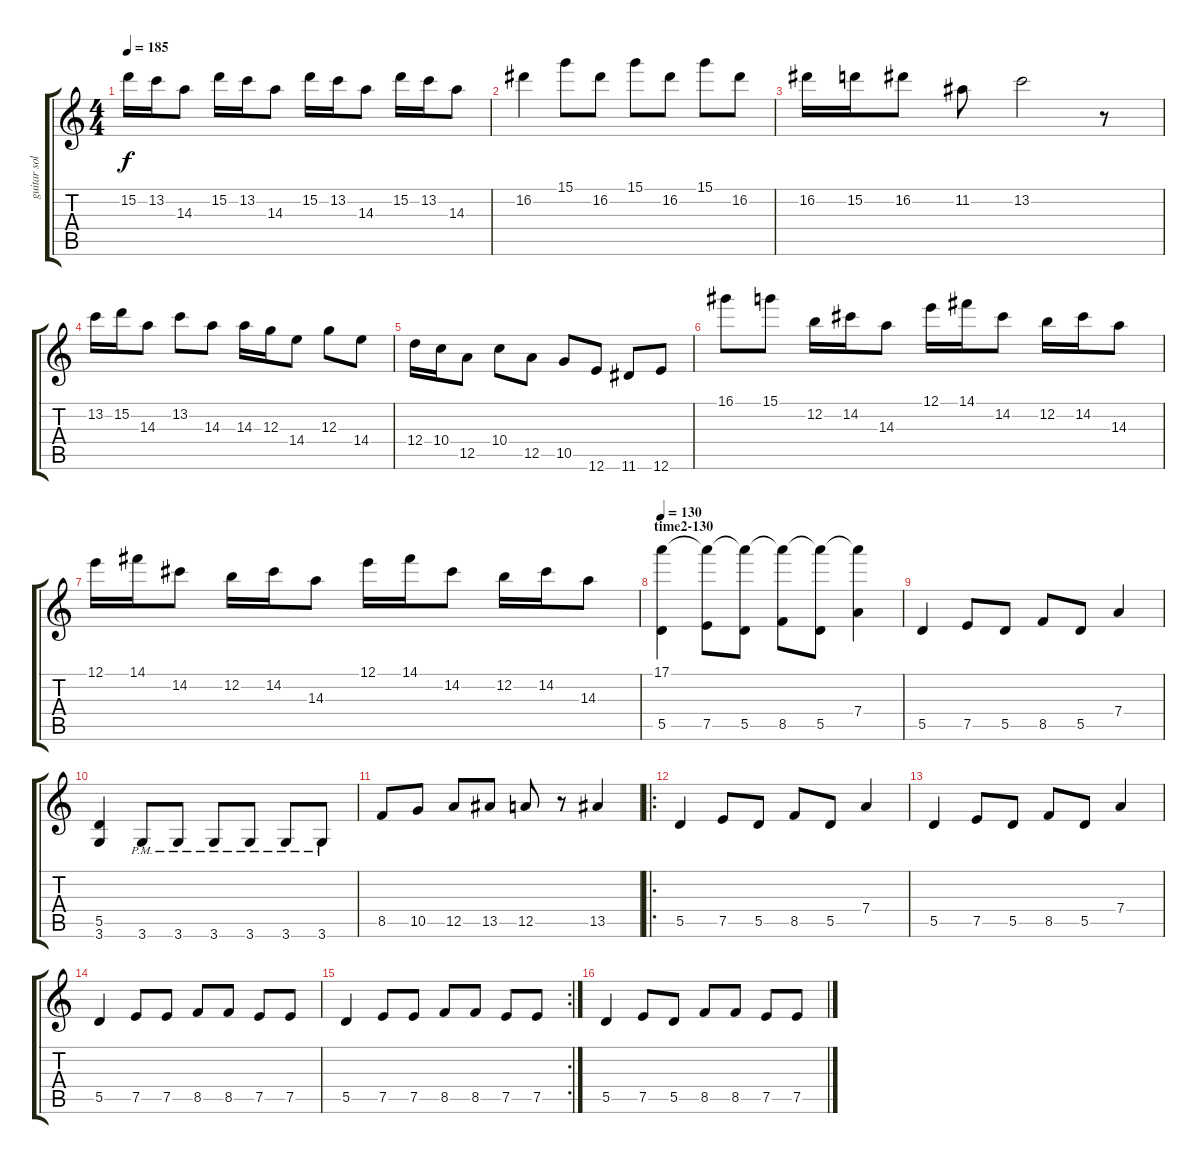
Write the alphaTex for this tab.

\track ("guitar solo" "guitar sol") {instrument distortionguitar}
\staff {score tabs}
\tuning (E4 B3 G3 D3 A2 E2) {hide}
\ts (4 4)
\tempo 185
\clef g2
\ks c
15.2.16{dy f} 13.2.16 14.3.8 15.2.16 13.2.16 14.3.8 15.2.16 13.2.16 14.3.8 15.2.16 13.2.16 14.3.8 |
16.2.4 15.1.8 16.2.8 15.1.8 16.2.8 15.1.8 16.2.8 |
16.2.16 15.2.16 16.2.8 11.2.8 13.2.2 r.8 |
13.2.16 15.2.16 14.3.8 13.2.8 14.3.8 14.3.16 12.3.16 14.4.8 12.3.8 14.4.8 |
12.4.16 10.4.16 12.5.8 10.4.8 12.5.8 10.5.8 12.6.8 11.6.8 12.6.8 |
16.1.8 15.1.8 12.2.16 14.2.16 14.3.8 12.1.16 14.1.16 14.2.8 12.2.16 14.2.16 14.3.8 |
12.1.16 14.1.16 14.2.8 12.2.16 14.2.16 14.3.8 12.1.16 14.1.16 14.2.8 12.2.16 14.2.16 14.3.8 |
\section ("" "time2-130")
\tempo 130
(17.1 5.5).4 (17.1{t} 7.5).8 (17.1{t} 5.5).8 (17.1{t} 8.5).8 (17.1{t} 5.5).8 (17.1{t} 7.4).4 |
5.5.4 7.5.8 5.5.8 8.5.8 5.5.8 7.4.4 |
(5.5 3.6).4 3.6{pm}.8 3.6{pm}.8 3.6{pm}.8 3.6{pm}.8 3.6{pm}.8 3.6{pm}.8 |
8.5.8 10.5.8 12.5.8 13.5.8 12.5.8 r.8 13.5.4 |
\ro
5.5.4 7.5.8 5.5.8 8.5.8 5.5.8 7.4.4 |
5.5.4 7.5.8 5.5.8 8.5.8 5.5.8 7.4.4 |
5.5.4 7.5.8 7.5.8 8.5.8 8.5.8 7.5.8 7.5.8 |
\rc 2
5.5.4 7.5.8 7.5.8 8.5.8 8.5.8 7.5.8 7.5.8 |
5.5.4 7.5.8 5.5.8 8.5.8 8.5.8 7.5.8 7.5.8
